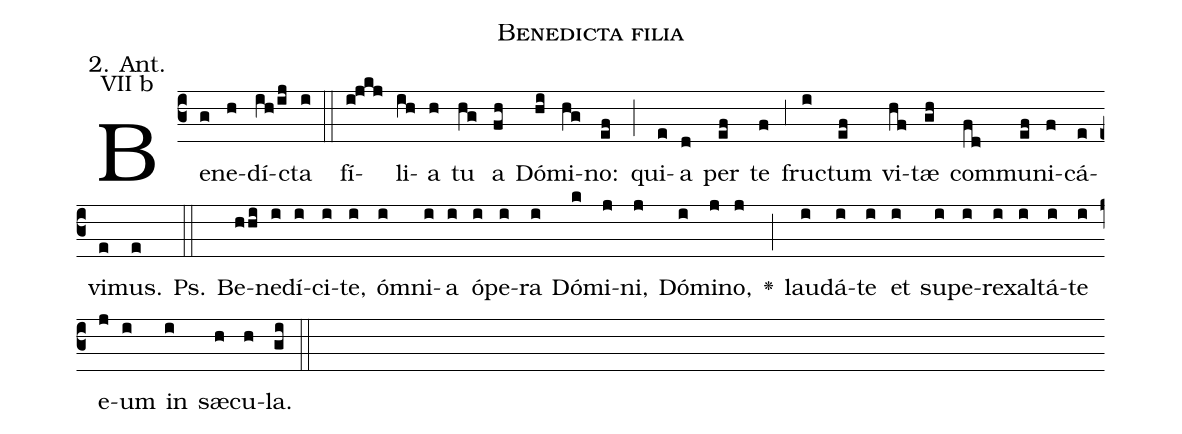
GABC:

name:Benedicta filia;
office-part:Antiphona;
mode:1;
annotation: 2. Ant.;
annotation: VII b;
%%
(c3) Be(g)ne(h)dí(ih/ij)cta(i) (::) fí(i!jkj)li(ih)a(h) tu(hg) a(fh) Dó(hi)mi(hg)no:(ef) (;) qui(e)a(d) per(ef) te(f) (;3) fru(i)ctum(ef) vi(hf)tæ(gh) com(fd)mu(ef)ni(f)cá(e)vi(e)mus.(e)  Ps.(::) Be(hhi)ne(i)dí(i)ci(i)te,(i) óm(i)ni(i)a(i) ó(i)pe(i)ra(i) Dó(k)mi(j)ni,(j) Dó(i)mi(j)no,(j) <v>\greheightstar</v>(;) lau(i)dá(i)te(i) et(i) su(i)pe(i)re(i)xal(i)tá(i)te(i) e(j)um(i) in(i) sæ(h)cu(h)la.(gi) (::)
